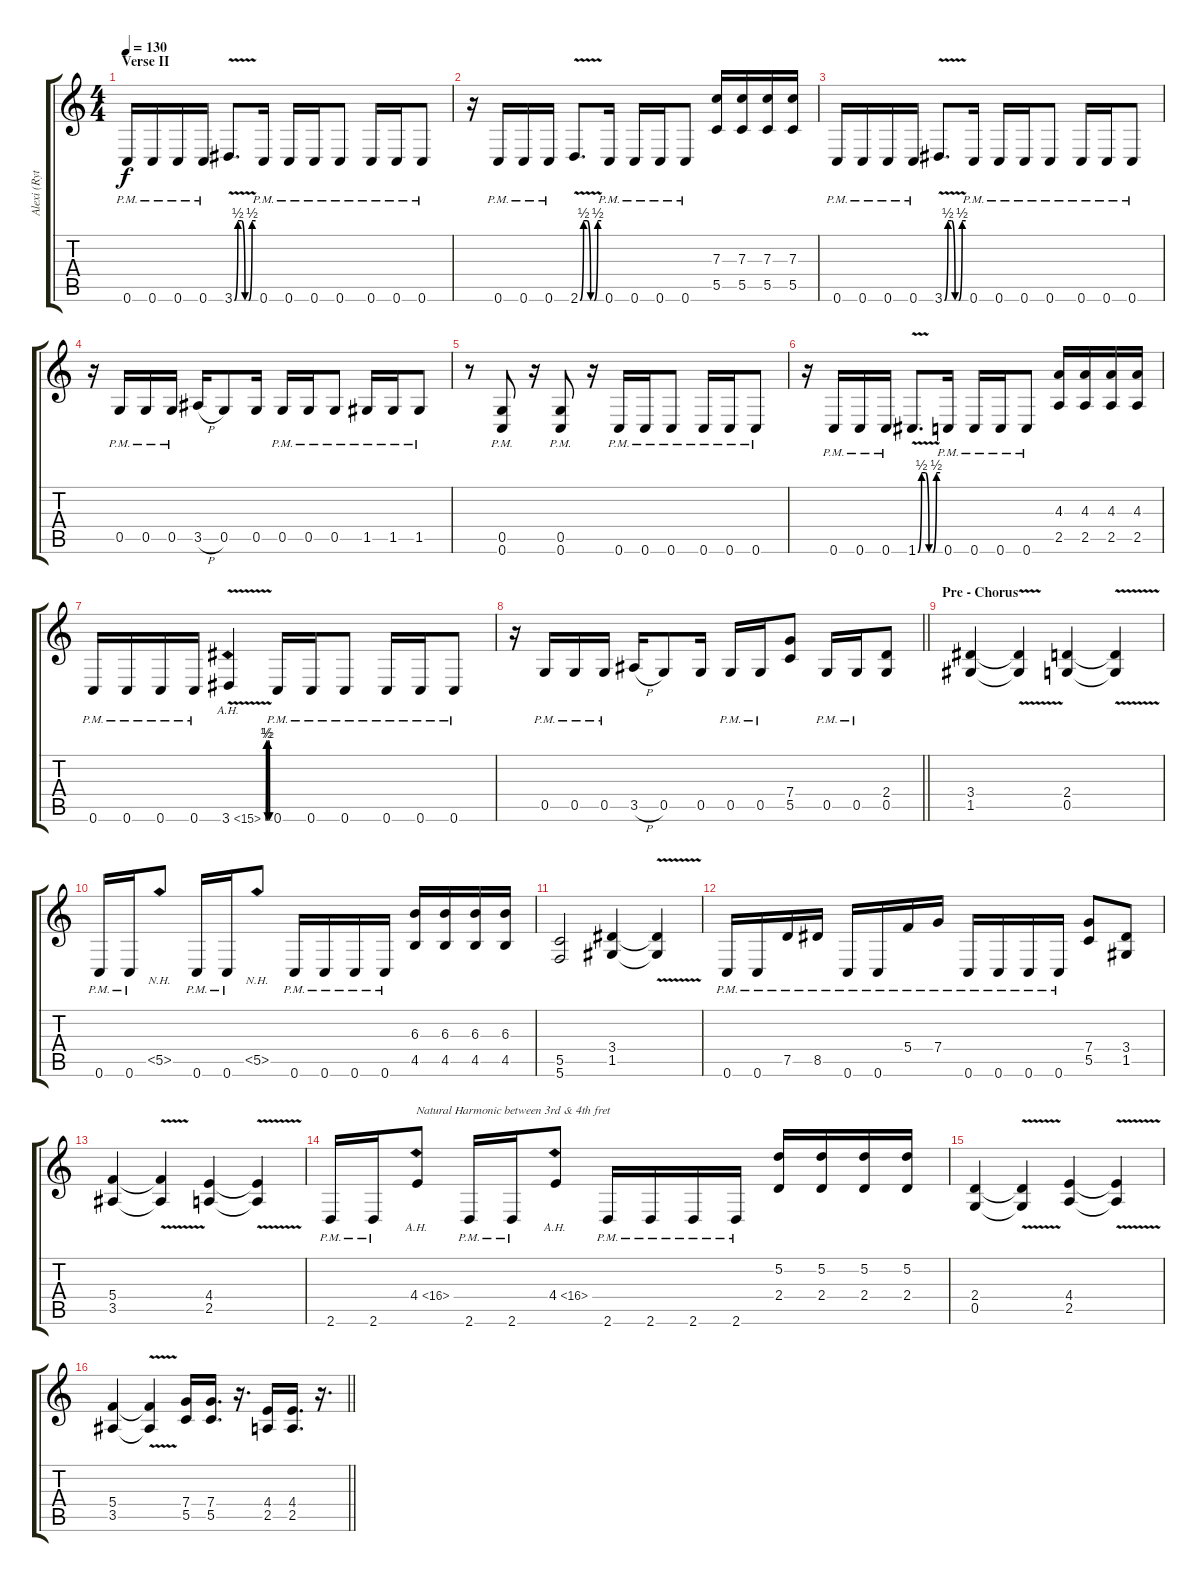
\track ("Alexi (Rythm Guitar)" "Alexi (Ryt") {instrument distortionguitar}
\staff {score tabs}
\tuning (D4 A3 F3 C3 G2 C2) {hide}
\ts (4 4)
\section ("" "Verse II")
\tempo 130
\clef g2
\ks c
0.6{pm}.16{dy f volume 13 balance 3 instrument distortionguitar} 0.6{pm}.16 0.6{pm}.16 0.6{pm}.16 3.6{be (custom 0 0 10 2 20 2 30 0 40 0 50 2 60 2) v}.8{d} 0.6{pm}.16 0.6{pm}.16 0.6{pm}.16 0.6{pm}.8 0.6{pm}.16 0.6{pm}.16 0.6{pm}.8 |
r.16 0.6{pm}.16 0.6{pm}.16 0.6{pm}.16 2.6{be (custom 0 0 10 2 20 2 30 0 40 0 50 2 60 2) v}.8{d} 0.6{pm}.16 0.6{pm}.16 0.6{pm}.16 0.6{pm}.8 (7.3 5.5).16 (7.3 5.5).16 (7.3 5.5).16 (7.3 5.5).16 |
0.6{pm}.16 0.6{pm}.16 0.6{pm}.16 0.6{pm}.16 3.6{be (custom 0 0 10 2 20 2 30 0 40 0 50 2 60 2) v}.8{d} 0.6{pm}.16 0.6{pm}.16 0.6{pm}.16 0.6{pm}.8 0.6{pm}.16 0.6{pm}.16 0.6{pm}.8 |
r.16 0.5{pm}.16 0.5{pm}.16 0.5{pm}.16 3.5{h}.16 0.5.8 0.5.16 0.5{pm}.16 0.5{pm}.16 0.5{pm}.8 1.5{pm}.16 1.5{pm}.16 1.5{pm}.8 |
r.8 (0.5{pm} 0.6{pm}).8{volume 16} r.16 (0.5{pm} 0.6{pm}).8 r.16 0.6{pm}.16{volume 13} 0.6{pm}.16 0.6{pm}.8 0.6{pm}.16 0.6{pm}.16 0.6{pm}.8 |
r.16 0.6{pm}.16 0.6{pm}.16 0.6{pm}.16 1.6{be (custom 0 0 10 2 20 2 30 0 40 0 50 2 60 2) v}.8{d} 0.6{pm}.16 0.6{pm}.16 0.6{pm}.16 0.6{pm}.8 (4.3 2.5).16 (4.3 2.5).16 (4.3 2.5).16 (4.3 2.5).16 |
0.6{pm}.16 0.6{pm}.16 0.6{pm}.16 0.6{pm}.16 3.6{be (custom 0 0 10 2 20 2 26 0 31 0 38 2 49 2 60 0) ah 12 v}.4{volume 14 instrument guitarharmonics} 0.6{pm}.16{volume 13 instrument distortionguitar} 0.6{pm}.16 0.6{pm}.8 0.6{pm}.16 0.6{pm}.16 0.6{pm}.8 |
\barLineRight lightlight
r.16 0.5{pm}.16 0.5{pm}.16 0.5{pm}.16 3.5{h}.16 0.5.8 0.5.16 0.5{pm}.16 0.5{pm}.16 (7.4 5.5).8 0.5{pm}.16 0.5{pm}.16 (2.4 0.5).8 |
\section ("" "Pre - Chorus")
(3.4 1.5).4{volume 13 balance 2 instrument distortionguitar} (3.4{v t} 1.5{v t}).4 (2.4 0.5).4 (2.4{v t} 0.5{t}).4 |
0.6{pm}.16 0.6{pm}.16 5.5{nh}.8 0.6{pm}.16 0.6{pm}.16 5.5{nh}.8 0.6{pm}.16 0.6{pm}.16 0.6{pm}.16 0.6{pm}.16 (6.3 4.5).16 (6.3 4.5).16 (6.3 4.5).16 (6.3 4.5).16 |
(5.5 5.6).2 (3.4 1.5).4 (3.4{v t} 1.5{v t}).4 |
0.6{pm}.16{volume 15} 0.6{pm}.16 7.5{pm}.16 8.5{pm}.16 0.6{pm}.16 0.6{pm}.16 5.4{pm}.16 7.4{pm}.16 0.6{pm}.16 0.6{pm}.16 0.6{pm}.16 0.6{pm}.16 (7.4 5.5).8{volume 13} (3.4 1.5).8 |
(5.4 3.5).4 (5.4{v t} 3.5{v t}).4 (4.4 2.5).4 (4.4{v t} 2.5{v t}).4 |
2.6{pm}.16 2.6{pm}.16 4.4{ah 12}.8{txt "Natural Harmonic between 3rd & 4th fret"} 2.6{pm}.16 2.6{pm}.16 4.4{ah 12}.8 2.6{pm}.16 2.6{pm}.16 2.6{pm}.16 2.6{pm}.16 (5.2 2.4).16 (5.2 2.4).16 (5.2 2.4).16 (5.2 2.4).16 |
(2.4 0.5).4 (2.4{v t} 0.5{t}).4 (4.4 2.5).4 (4.4{v t} 2.5{v t}).4 |
\barLineRight lightlight
(5.4 3.5).4 (5.4{v t} 3.5{v t}).4 (7.4 5.5).16 (7.4 5.5).16{d} r.16{d} (4.4 2.5).16 (4.4 2.5).16{d} r.16{d}
